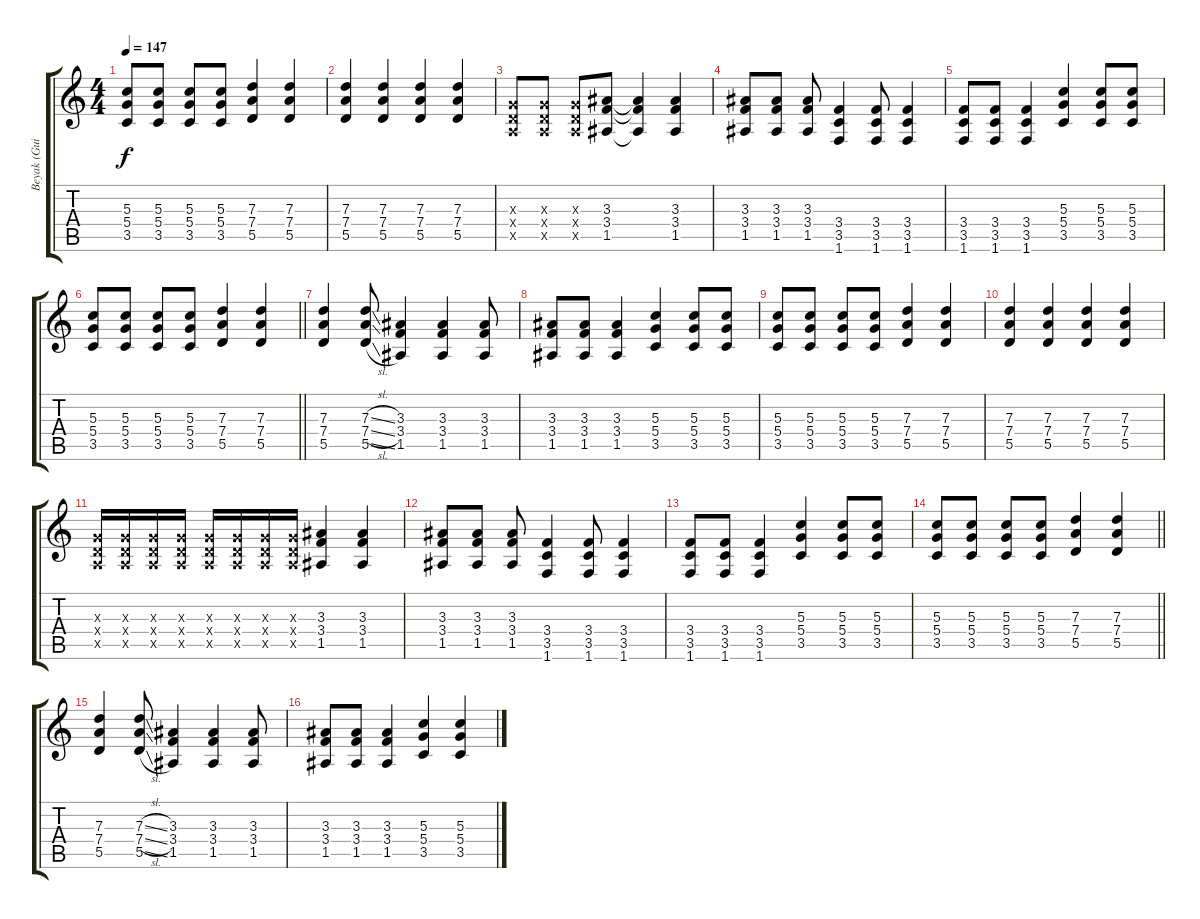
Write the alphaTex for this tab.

\track ("Beyak (Guitar)" "Beyak (Gui") {instrument overdrivenguitar}
\staff {score tabs}
\tuning (E4 B3 G3 D3 A2 E2) {hide}
\ts (4 4)
\tempo 147
\clef g2
\ks c
(5.3 5.4 3.5).8{dy f} (5.3 5.4 3.5).8 (5.3 5.4 3.5).8 (5.3 5.4 3.5).8 (7.3 7.4 5.5).4 (7.3 7.4 5.5).4 |
(7.3 7.4 5.5).4 (7.3 7.4 5.5).4 (7.3 7.4 5.5).4 (7.3 7.4 5.5).4 |
(0.3{x} 0.4{x} 0.5{x}).8 (0.3{x} 0.4{x} 0.5{x}).8 (0.3{x} 0.4{x} 0.5{x}).8 (3.3 3.4 1.5).8 (3.3{t} 3.4{t} 1.5{t}).4 (3.3 3.4 1.5).4 |
(3.3 3.4 1.5).8 (3.3 3.4 1.5).8 (3.3 3.4 1.5).8 (3.4 3.5 1.6).4 (3.4 3.5 1.6).8 (3.4 3.5 1.6).4 |
(3.4 3.5 1.6).8 (3.4 3.5 1.6).8 (3.4 3.5 1.6).4 (5.3 5.4 3.5).4 (5.3 5.4 3.5).8 (5.3 5.4 3.5).8 |
\barLineRight lightlight
(5.3 5.4 3.5).8 (5.3 5.4 3.5).8 (5.3 5.4 3.5).8 (5.3 5.4 3.5).8 (7.3 7.4 5.5).4 (7.3 7.4 5.5).4 |
(7.3 7.4 5.5).4 (7.3{sl} 7.4{sl} 5.5{sl}).8 (3.3 3.4 1.5).4 (3.3 3.4 1.5).4 (3.3 3.4 1.5).8 |
(3.3 3.4 1.5).8 (3.3 3.4 1.5).8 (3.3 3.4 1.5).4 (5.3 5.4 3.5).4 (5.3 5.4 3.5).8 (5.3 5.4 3.5).8 |
(5.3 5.4 3.5).8 (5.3 5.4 3.5).8 (5.3 5.4 3.5).8 (5.3 5.4 3.5).8 (7.3 7.4 5.5).4 (7.3 7.4 5.5).4 |
(7.3 7.4 5.5).4 (7.3 7.4 5.5).4 (7.3 7.4 5.5).4 (7.3 7.4 5.5).4 |
(0.3{x} 0.4{x} 0.5{x}).16 (0.3{x} 0.4{x} 0.5{x}).16 (0.3{x} 0.4{x} 0.5{x}).16 (0.3{x} 0.4{x} 0.5{x}).16 (0.3{x} 0.4{x} 0.5{x}).16 (0.3{x} 0.4{x} 0.5{x}).16 (0.3{x} 0.4{x} 0.5{x}).16 (0.3{x} 0.4{x} 0.5{x}).16 (3.3 3.4 1.5).4 (3.3 3.4 1.5).4 |
(3.3 3.4 1.5).8 (3.3 3.4 1.5).8 (3.3 3.4 1.5).8 (3.4 3.5 1.6).4 (3.4 3.5 1.6).8 (3.4 3.5 1.6).4 |
(3.4 3.5 1.6).8 (3.4 3.5 1.6).8 (3.4 3.5 1.6).4 (5.3 5.4 3.5).4 (5.3 5.4 3.5).8 (5.3 5.4 3.5).8 |
\barLineRight lightlight
(5.3 5.4 3.5).8 (5.3 5.4 3.5).8 (5.3 5.4 3.5).8 (5.3 5.4 3.5).8 (7.3 7.4 5.5).4 (7.3 7.4 5.5).4 |
(7.3 7.4 5.5).4 (7.3{sl} 7.4{sl} 5.5{sl}).8 (3.3 3.4 1.5).4 (3.3 3.4 1.5).4 (3.3 3.4 1.5).8 |
(3.3 3.4 1.5).8 (3.3 3.4 1.5).8 (3.3 3.4 1.5).4 (5.3 5.4 3.5).4 (5.3 5.4 3.5).4
